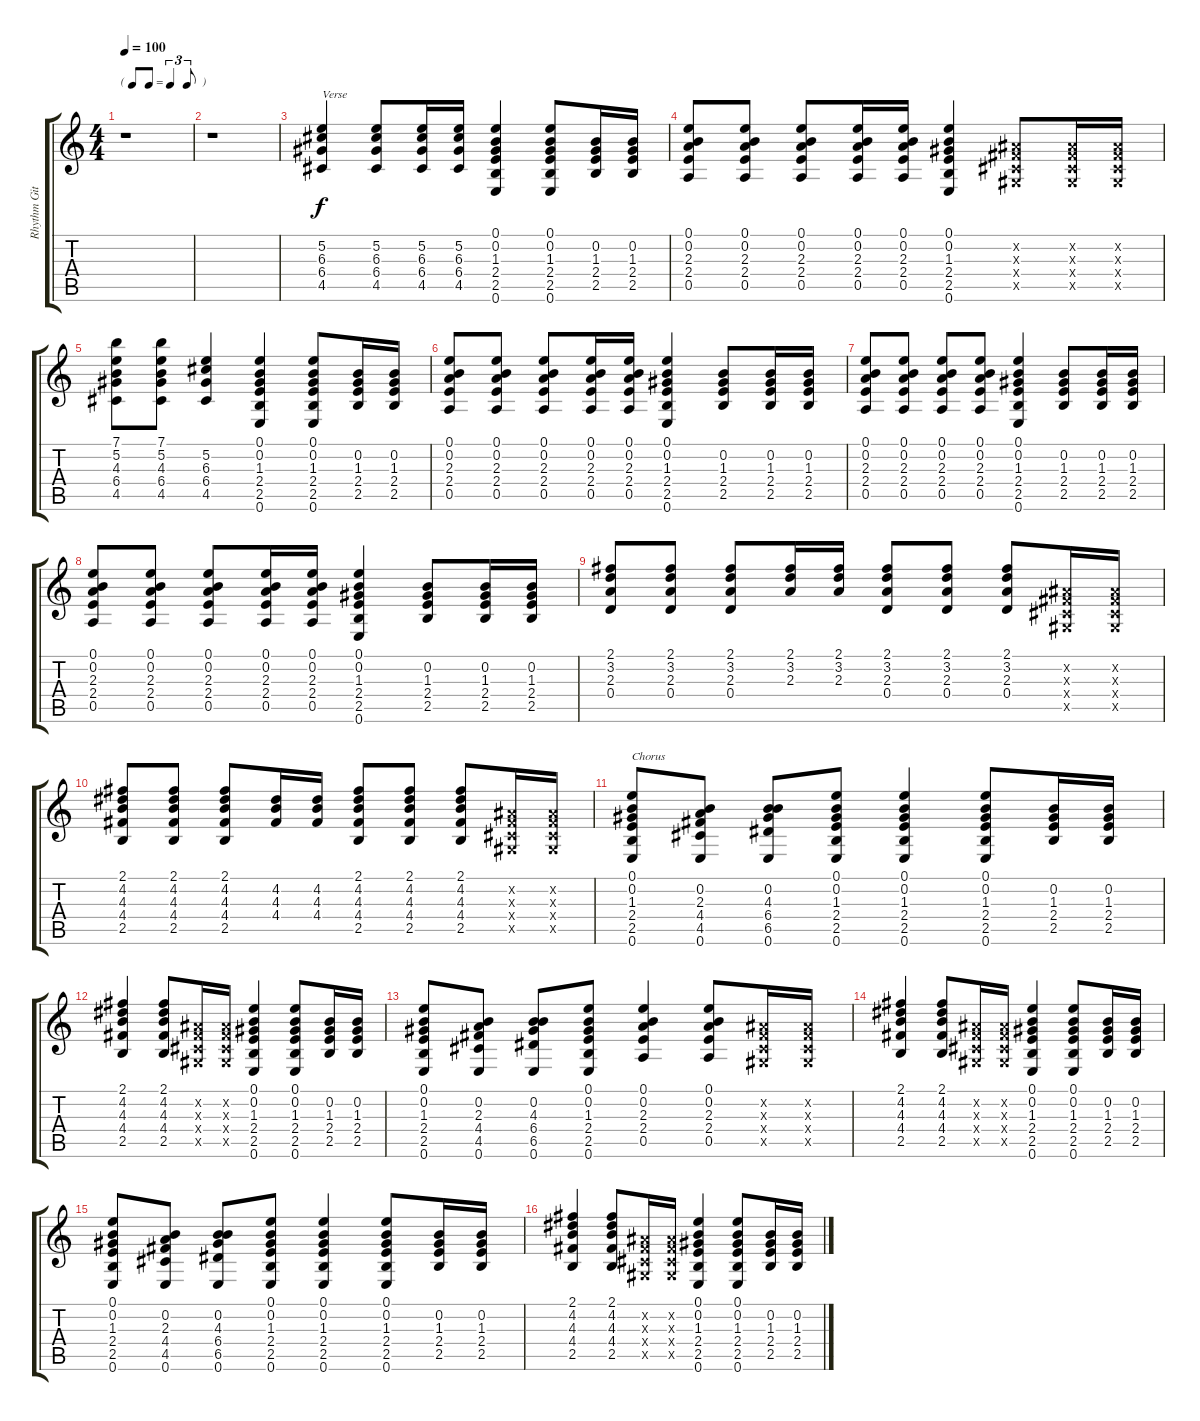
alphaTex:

\track ("Rhythm Git. I" "Rhythm Git") {instrument acousticguitarsteel}
\staff {score tabs}
\tuning (E4 B3 G3 D3 A2 E2) {hide}
\ts (4 4)
\tf triplet8th
\tempo 100
\clef g2
\ks c
r.1{dy f instrument acousticguitarsteel} |
r.1 |
(5.2 6.3 6.4 4.5).4{txt "Verse"} (5.2 6.3 6.4 4.5).8 (5.2 6.3 6.4 4.5).16 (5.2 6.3 6.4 4.5).16 (0.1 0.2 1.3 2.4 2.5 0.6).4 (0.1 0.2 1.3 2.4 2.5 0.6).8 (0.2 1.3 2.4 2.5).16 (0.2 1.3 2.4 2.5).16 |
(0.1 0.2 2.3 2.4 0.5).8 (0.1 0.2 2.3 2.4 0.5).8 (0.1 0.2 2.3 2.4 0.5).8 (0.1 0.2 2.3 2.4 0.5).16 (0.1 0.2 2.3 2.4 0.5).16 (0.1 0.2 1.3 2.4 2.5 0.6).4 (-1.2{x} -1.3{x} -1.4{x} -1.5{x}).8 (-1.2{x} -1.3{x} -1.4{x} -1.5{x}).16 (-1.2{x} -1.3{x} -1.4{x} -1.5{x}).16 |
(7.1 5.2 4.3 6.4 4.5).8 (7.1 5.2 4.3 6.4 4.5).8 (5.2 6.3 6.4 4.5).4 (0.1 0.2 1.3 2.4 2.5 0.6).4 (0.1 0.2 1.3 2.4 2.5 0.6).8 (0.2 1.3 2.4 2.5).16 (0.2 1.3 2.4 2.5).16 |
(0.1 0.2 2.3 2.4 0.5).8 (0.1 0.2 2.3 2.4 0.5).8 (0.1 0.2 2.3 2.4 0.5).8 (0.1 0.2 2.3 2.4 0.5).16 (0.1 0.2 2.3 2.4 0.5).16 (0.1 0.2 1.3 2.4 2.5 0.6).4 (0.2 1.3 2.4 2.5).8 (0.2 1.3 2.4 2.5).16 (0.2 1.3 2.4 2.5).16 |
(0.1 0.2 2.3 2.4 0.5).8 (0.1 0.2 2.3 2.4 0.5).8 (0.1 0.2 2.3 2.4 0.5).8 (0.1 0.2 2.3 2.4 0.5).8 (0.1 0.2 1.3 2.4 2.5 0.6).4 (0.2 1.3 2.4 2.5).8 (0.2 1.3 2.4 2.5).16 (0.2 1.3 2.4 2.5).16 |
(0.1 0.2 2.3 2.4 0.5).8 (0.1 0.2 2.3 2.4 0.5).8 (0.1 0.2 2.3 2.4 0.5).8 (0.1 0.2 2.3 2.4 0.5).16 (0.1 0.2 2.3 2.4 0.5).16 (0.1 0.2 1.3 2.4 2.5 0.6).4 (0.2 1.3 2.4 2.5).8 (0.2 1.3 2.4 2.5).16 (0.2 1.3 2.4 2.5).16 |
(2.1 3.2 2.3 0.4).8 (2.1 3.2 2.3 0.4).8 (2.1 3.2 2.3 0.4).8 (2.1 3.2 2.3).16 (2.1 3.2 2.3).16 (2.1 3.2 2.3 0.4).8 (2.1 3.2 2.3 0.4).8 (2.1 3.2 2.3 0.4).8 (-1.2{x} -1.3{x} -1.4{x} -1.5{x}).16 (-1.2{x} -1.3{x} -1.4{x} -1.5{x}).16 |
(2.1 4.2 4.3 4.4 2.5).8 (2.1 4.2 4.3 4.4 2.5).8 (2.1 4.2 4.3 4.4 2.5).8 (4.2 4.3 4.4).16 (4.2 4.3 4.4).16 (2.1 4.2 4.3 4.4 2.5).8 (2.1 4.2 4.3 4.4 2.5).8 (2.1 4.2 4.3 4.4 2.5).8 (-1.2{x} -1.3{x} -1.4{x} -1.5{x}).16 (-1.2{x} -1.3{x} -1.4{x} -1.5{x}).16 |
(0.1 0.2 1.3 2.4 2.5 0.6).8{txt "Chorus"} (0.2 2.3 4.4 4.5 0.6).8 (0.2 4.3 6.4 6.5 0.6).8 (0.1 0.2 1.3 2.4 2.5 0.6).8 (0.1 0.2 1.3 2.4 2.5 0.6).4 (0.1 0.2 1.3 2.4 2.5 0.6).8 (0.2 1.3 2.4 2.5).16 (0.2 1.3 2.4 2.5).16 |
(2.1 4.2 4.3 4.4 2.5).4 (2.1 4.2 4.3 4.4 2.5).8 (-1.2{x} -1.3{x} -1.4{x} -1.5{x}).16 (-1.2{x} -1.3{x} -1.4{x} -1.5{x}).16 (0.1 0.2 1.3 2.4 2.5 0.6).4 (0.1 0.2 1.3 2.4 2.5 0.6).8 (0.2 1.3 2.4 2.5).16 (0.2 1.3 2.4 2.5).16 |
(0.1 0.2 1.3 2.4 2.5 0.6).8 (0.2 2.3 4.4 4.5 0.6).8 (0.2 4.3 6.4 6.5 0.6).8 (0.1 0.2 1.3 2.4 2.5 0.6).8 (0.1 0.2 2.3 2.4 0.5).4 (0.1 0.2 2.3 2.4 0.5).8 (-1.2{x} -1.3{x} -1.4{x} -1.5{x}).16 (-1.2{x} -1.3{x} -1.4{x} -1.5{x}).16 |
(2.1 4.2 4.3 4.4 2.5).4 (2.1 4.2 4.3 4.4 2.5).8 (-1.2{x} -1.3{x} -1.4{x} -1.5{x}).16 (-1.2{x} -1.3{x} -1.4{x} -1.5{x}).16 (0.1 0.2 1.3 2.4 2.5 0.6).4 (0.1 0.2 1.3 2.4 2.5 0.6).8 (0.2 1.3 2.4 2.5).16 (0.2 1.3 2.4 2.5).16 |
(0.1 0.2 1.3 2.4 2.5 0.6).8 (0.2 2.3 4.4 4.5 0.6).8 (0.2 4.3 6.4 6.5 0.6).8 (0.1 0.2 1.3 2.4 2.5 0.6).8 (0.1 0.2 1.3 2.4 2.5 0.6).4 (0.1 0.2 1.3 2.4 2.5 0.6).8 (0.2 1.3 2.4 2.5).16 (0.2 1.3 2.4 2.5).16 |
(2.1 4.2 4.3 4.4 2.5).4 (2.1 4.2 4.3 4.4 2.5).8 (-1.2{x} -1.3{x} -1.4{x} -1.5{x}).16 (-1.2{x} -1.3{x} -1.4{x} -1.5{x}).16 (0.1 0.2 1.3 2.4 2.5 0.6).4 (0.1 0.2 1.3 2.4 2.5 0.6).8 (0.2 1.3 2.4 2.5).16 (0.2 1.3 2.4 2.5).16
